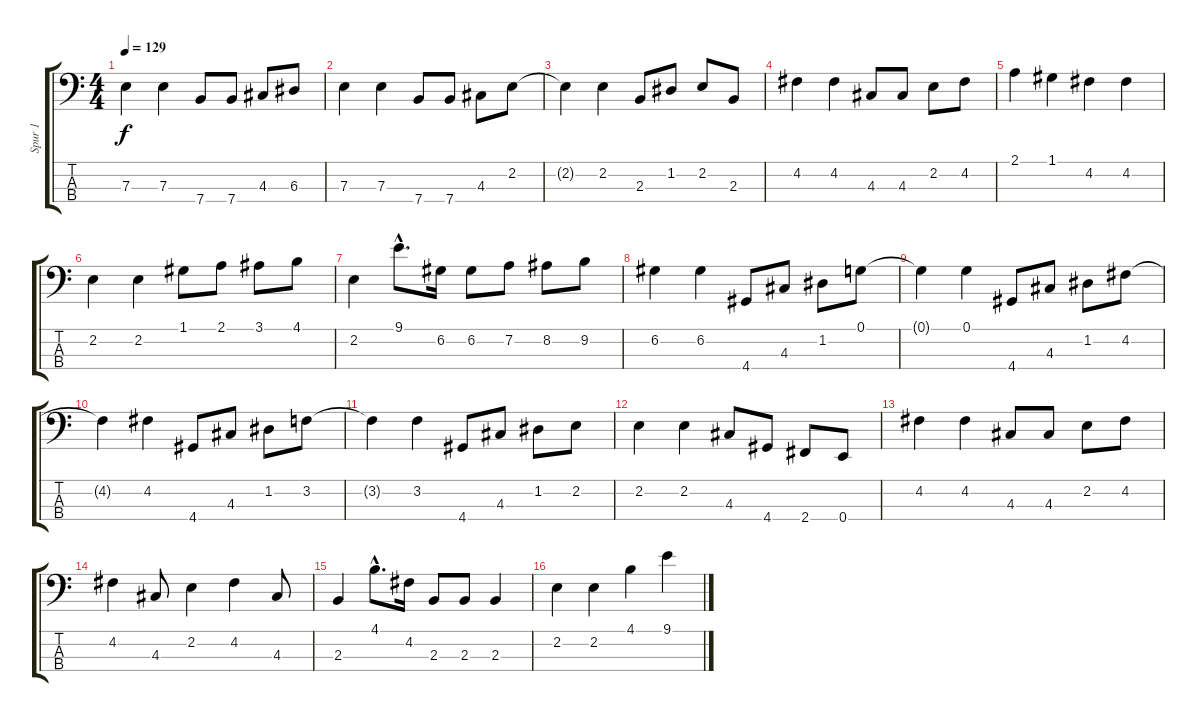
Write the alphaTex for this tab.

\track ("Spur 1" "Spur 1") {instrument electricbassfinger}
\staff {score tabs}
\tuning (G2 D2 A1 E1) {hide}
\ts (4 4)
\tempo 129
\clef f4
\ks c
7.3.4{dy f} 7.3.4 7.4.8 7.4.8 4.3.8 6.3.8 |
7.3.4 7.3.4 7.4.8 7.4.8 4.3.8 2.2.8 |
2.2{t}.4 2.2.4 2.3.8 1.2.8 2.2.8 2.3.8 |
4.2.4 4.2.4 4.3.8 4.3.8 2.2.8 4.2.8 |
2.1.4 1.1.4 4.2.4 4.2.4 |
2.2.4 2.2.4 1.1.8 2.1.8 3.1.8 4.1.8 |
2.2.4 9.1{hac}.8{d} 6.2.16 6.2.8 7.2.8 8.2.8 9.2.8 |
6.2.4 6.2.4 4.4.8 4.3.8 1.2.8 0.1.8 |
0.1{t}.4 0.1.4 4.4.8 4.3.8 1.2.8 4.2.8 |
4.2{t}.4 4.2.4 4.4.8 4.3.8 1.2.8 3.2.8 |
3.2{t}.4 3.2.4 4.4.8 4.3.8 1.2.8 2.2.8 |
2.2.4 2.2.4 4.3.8 4.4.8 2.4.8 0.4.8 |
4.2.4 4.2.4 4.3.8 4.3.8 2.2.8 4.2.8 |
4.2.4 4.3.8 2.2.4 4.2.4 4.3.8 |
2.3.4 4.1{hac}.8{d} 4.2.16 2.3.8 2.3.8 2.3.4 |
2.2.4 2.2.4 4.1.4 9.1.4
